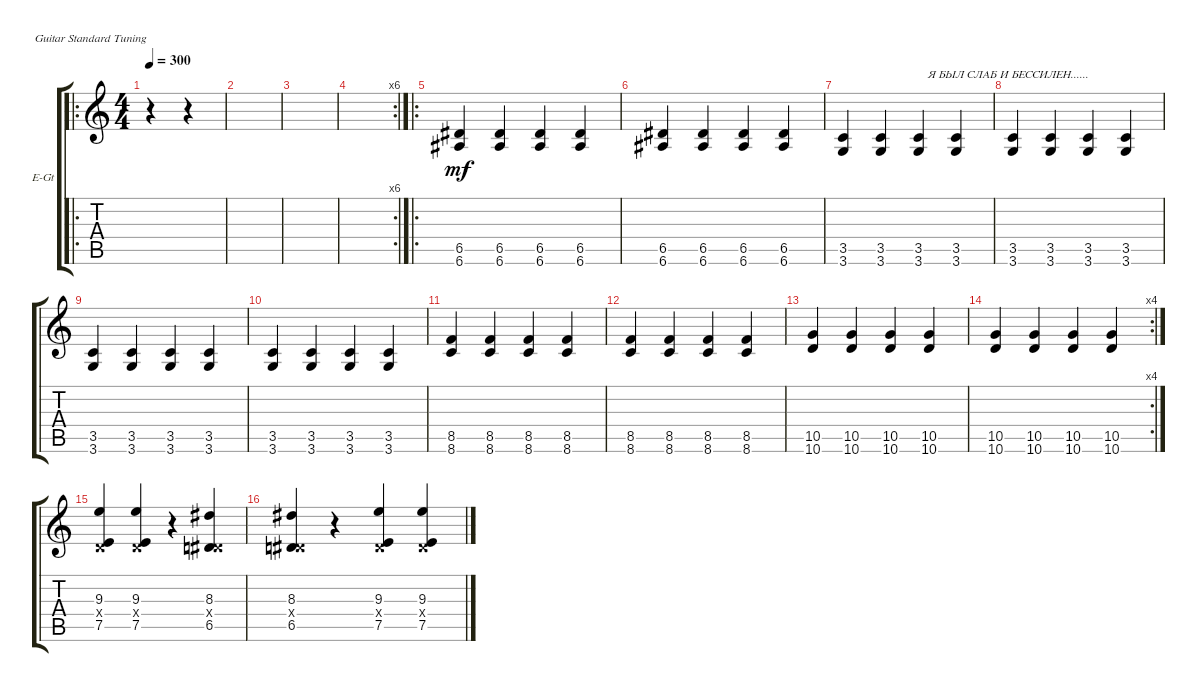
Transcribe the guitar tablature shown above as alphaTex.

\defaultSystemsLayout 4
\bracketExtendMode groupsimilarinstruments
\firstSystemTrackNameOrientation horizontal
\otherSystemsTrackNameOrientation horizontal
\track ("Гитара 1" "E-Gt") {instrument overdrivenguitar}
\staff {score tabs}
\tuning (E4 B3 G3 D3 A2 E2)
\ro
\ts (4 4)
\tempo 300
\clef g2
\scale
0.512
\ks c
r.4{dy mf instrument overdrivenguitar} r.4 |
\scale
0.244 |
\scale
0.244 |
\rc 6
\scale
0.354497 |
\ro
\scale
0.322751 (6.6 6.5).4 (6.6 6.5).4 (6.6 6.5).4 (6.6 6.5).4 |
\scale
0.322751 (6.6 6.5).4 (6.6 6.5).4 (6.6 6.5).4 (6.6 6.5).4 |
\scale
0.333333 (3.6 3.5).4 (3.5 3.6).4 (3.6 3.5).4{txt "   Я БЫЛ СЛАБ И БЕССИЛЕН......"} (3.5 3.6).4 |
\scale
0.333333 (3.6 3.5).4 (3.5 3.6).4 (3.6 3.5).4 (3.5 3.6).4 |
\scale
0.333333 (3.6 3.5).4 (3.5 3.6).4 (3.6 3.5).4 (3.5 3.6).4 |
\scale
0.333333 (3.6 3.5).4 (3.5 3.6).4 (3.6 3.5).4 (3.5 3.6).4 |
\scale
0.333333 (8.6 8.5).4 (8.5 8.6).4 (8.6 8.5).4 (8.5 8.6).4 |
\scale
0.333333 (8.6 8.5).4 (8.5 8.6).4 (8.6 8.5).4 (8.5 8.6).4 |
(10.6 10.5).4 (10.6 10.5).4 (10.6 10.5).4 (10.6 10.5).4 |
\rc 4
(10.5 10.6).4 (10.6 10.5).4 (10.5 10.6).4 (10.6 10.5).4 |
(7.5 9.3 0.4{x}).4 (9.3 7.5 0.4{x}).4 r.4 (6.5 8.3 0.4{x}).4 |
(8.3 6.5 0.4{x}).4 r.4 (7.5 9.3 0.4{x}).4 (9.3 7.5 0.4{x}).4
